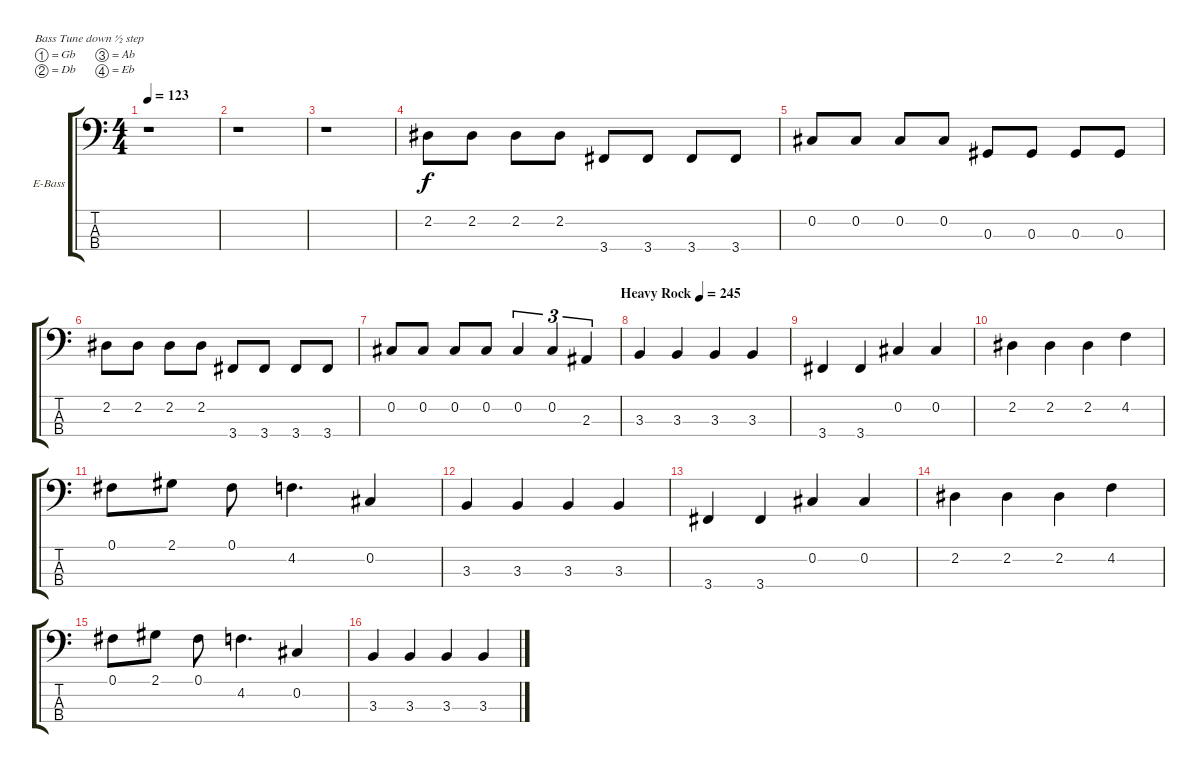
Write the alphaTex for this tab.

\bracketExtendMode groupsimilarinstruments
\firstSystemTrackNameOrientation horizontal
\otherSystemsTrackNameOrientation horizontal
\track ("Bass Guitar" "E-Bass") {instrument electricbassfinger}
\staff {score tabs}
\tuning (Gb2 Db2 Ab1 Eb1)
\ts (4 4)
\tempo 123
\clef f4
\ks c
r.1{dy f} |
r.1 |
r.1 |
2.2.8 2.2.8 2.2.8 2.2.8 3.4.8 3.4.8 3.4.8 3.4.8 |
0.2.8 0.2.8 0.2.8 0.2.8 0.3.8 0.3.8 0.3.8 0.3.8 |
2.2.8 2.2.8 2.2.8 2.2.8 3.4.8 3.4.8 3.4.8 3.4.8 |
\tempo (245 "Heavy Rock" 1)
0.2.8 0.2.8 0.2.8 0.2.8 0.2.4{tu (3 2)} 0.2.4{tu (3 2)} 2.3.4{tu (3 2)} |
3.3.4 3.3.4 3.3.4 3.3.4 |
3.4.4 3.4.4 0.2.4 0.2.4 |
2.2.4 2.2.4 2.2.4 4.2.4 |
0.1.8 2.1.8 0.1.8 4.2.4{d} 0.2.4 |
3.3.4 3.3.4 3.3.4 3.3.4 |
3.4.4 3.4.4 0.2.4 0.2.4 |
2.2.4 2.2.4 2.2.4 4.2.4 |
0.1.8 2.1.8 0.1.8 4.2.4{d} 0.2.4 |
3.3.4 3.3.4 3.3.4 3.3.4
